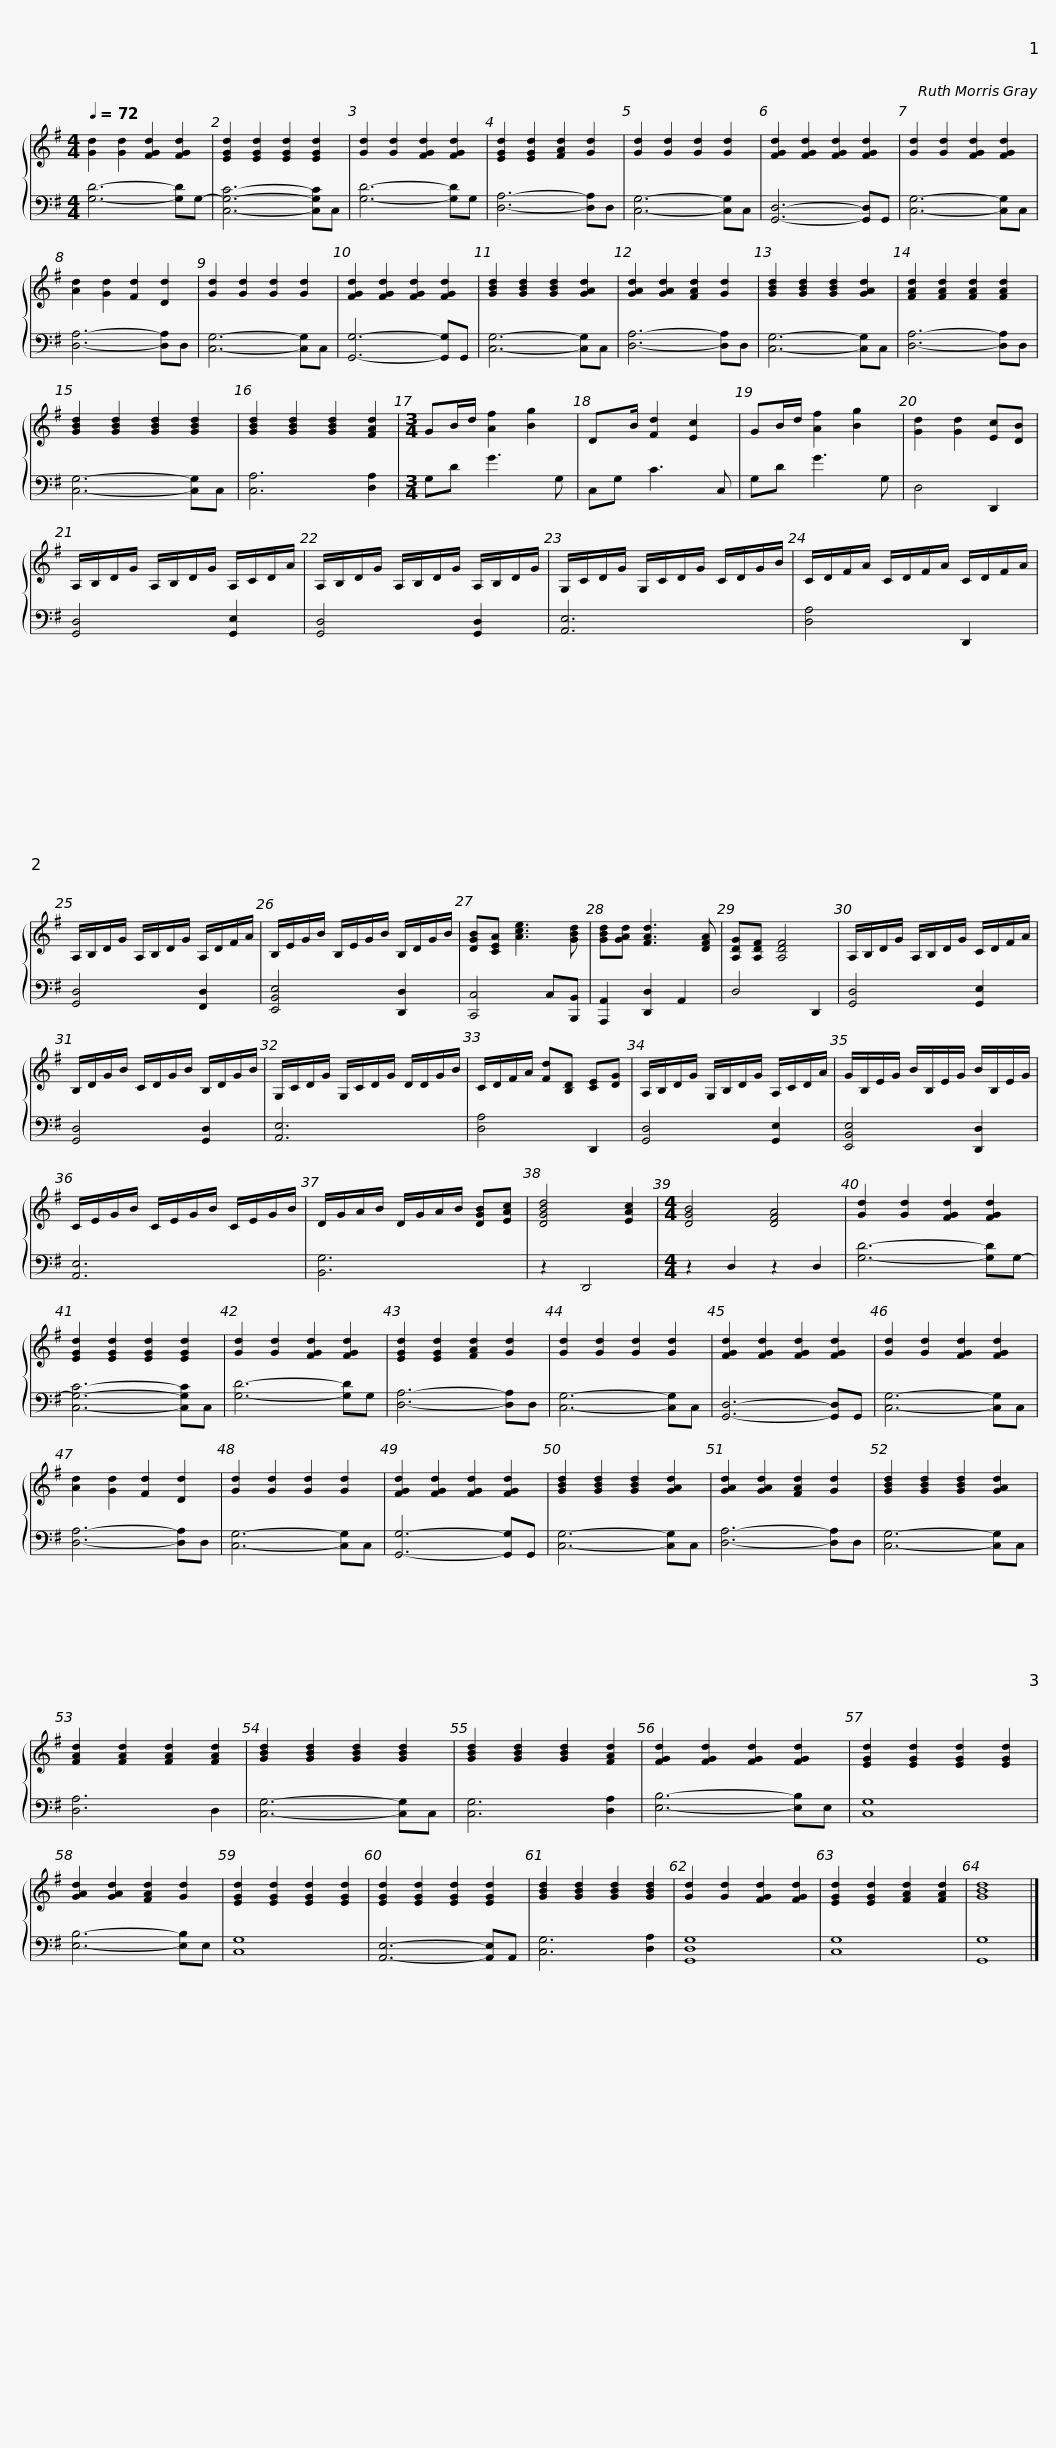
X:1
%%score { 1 | 2 }
L:1/8
Q:1/4=72
M:4/4
I:linebreak $
K:G
V:1 treble
V:2 bass
V:1
 [Gd]2 [Gd]2 [FGd]2 [FGd]2 | [EGd]2 [EGd]2 [EGd]2 [EGd]2 | [Gd]2 [Gd]2 [FGd]2 [FGd]2 | [EGd]2 [EGd]2 [FAd]2 [Gd]2 | [Gd]2 [Gd]2 [Gd]2 [Gd]2 | %5
 [FGd]2 [FGd]2 [FGd]2 [FGd]2 | [Gd]2 [Gd]2 [FGd]2 [FGd]2 |$ [Ad]2 [Gd]2 [Fd]2 [Dd]2 | [Gd]2 [Gd]2 [Gd]2 [Gd]2 | [FGd]2 [FGd]2 [FGd]2 [FGd]2 | %10
 [GBd]2 [GBd]2 [GBd]2 [GAd]2 | [GAd]2 [GAd]2 [FAd]2 [Gd]2 | [GBd]2 [GBd]2 [GBd]2 [GAd]2 | [FAd]2 [FAd]2 [FAd]2 [FAd]2 | [GBd]2 [GBd]2 [GBd]2 [GBd]2 |$ %15
 [GBd]2 [GBd]2 [GBd]2 [FAd]2 |[M:3/4] GB/d/ [Af]2 [Bg]2 | Dx/B/ [Fd]2 [Ec]2 | GB/d/ [Af]2 [Bg]2 | [Gd]2 [Gd]2 [Ec][DB] | %20
 A,/B,/D/G/ A,/B,/D/G/ A,/C/D/A/ |$ A,/B,/D/G/ A,/B,/D/G/ A,/B,/D/G/ | G,/C/D/G/ G,/C/D/G/ C/D/G/B/ | C/D/F/A/ C/D/F/A/ C/D/F/A/ |$ A,/B,/D/G/ A,/B,/D/G/ A,/D/F/A/ | %25
 B,/E/G/B/ B,/E/G/B/ B,/D/G/B/ | [DGB][CEA] [Ace]3 [GBd] | [GBd][GAd] [FAd]3 [DFA] | [A,DG][A,DF] [A,DF]4 |$ A,/B,/D/G/ A,/B,/D/G/ C/D/F/A/ | %30
 B,/D/G/B/ C/D/G/B/ B,/D/G/B/ | G,/C/D/G/ G,/C/D/G/ D/D/G/B/ | C/D/F/A/ [Fd][B,D] [CE][DG] |$ A,/B,/D/G/ G,/B,/D/G/ A,/C/D/A/ | G/B,/E/G/ B/B,/E/G/ B/B,/E/G/ | %35
 C/E/G/B/ C/E/G/B/ C/E/G/B/ | D/G/A/B/ D/G/A/B/ [DGB][EAc] |$ [DGBd]4 [EAc]2 |[M:4/4] [DGB]4 [DFA]4 | [Gd]2 [Gd]2 [FGd]2 [FGd]2 | %40
 [EGd]2 [EGd]2 [EGd]2 [EGd]2 | [Gd]2 [Gd]2 [FGd]2 [FGd]2 | [EGd]2 [EGd]2 [FAd]2 [Gd]2 | [Gd]2 [Gd]2 [Gd]2 [Gd]2 | [FGd]2 [FGd]2 [FGd]2 [FGd]2 |$ %45
 [Gd]2 [Gd]2 [FGd]2 [FGd]2 | [Ad]2 [Gd]2 [Fd]2 [Dd]2 | [Gd]2 [Gd]2 [Gd]2 [Gd]2 | [FGd]2 [FGd]2 [FGd]2 [FGd]2 | [GBd]2 [GBd]2 [GBd]2 [GAd]2 | %50
 [GAd]2 [GAd]2 [FAd]2 [Gd]2 | [GBd]2 [GBd]2 [GBd]2 [GAd]2 | [FAd]2 [FAd]2 [FAd]2 [FAd]2 |$ [GBd]2 [GBd]2 [GBd]2 [GBd]2 | [GBd]2 [GBd]2 [GBd]2 [FAd]2 | %55
 [FGd]2 [FGd]2 [FGd]2 [FGd]2 | [EGd]2 [EGd]2 [EGd]2 [EGd]2 | [GAd]2 [GAd]2 [FAd]2 [Gd]2 | [EGd]2 [EGd]2 [EGd]2 [EGd]2 | [EGd]2 [EGd]2 [EGd]2 [EGd]2 | %60
 [GBd]2 [GBd]2 [GBd]2 [GBd]2 |$ [Gd]2 [Gd]2 [FGd]2 [FGd]2 | [EGd]2 [EGd]2 [FAd]2 [FAd]2 | [GBd]8 |] %64
V:2
 [G,D]6- [G,D]G,- | [C,G,C]6- [C,G,C]C, | [G,D]6- [G,D]G, | [D,A,]6- [D,A,]D, | [C,G,]6- [C,G,]C, | %5
 [G,,D,]6- [G,,D,]G,, | [C,G,]6- [C,G,]C, |$ [D,A,]6- [D,A,]D, | [C,G,]6- [C,G,]C, | [G,,G,]6- [G,,G,]G,, | %10
 [C,G,]6- [C,G,]C, | [D,A,]6- [D,A,]D, | [C,G,]6- [C,G,]C, | [D,A,]6- [D,A,]D, | [C,G,]6- [C,G,]C, |$ %15
 [C,A,]6 [D,A,]2 |[M:3/4] G,D G3 G, | C,G, C3 C, | G,D G3 G, | D,4 D,,2 | %20
 [G,,D,]4 [G,,E,]2 |$ [G,,D,]4 [G,,D,]2 | [A,,E,]6 | [D,A,]4 D,,2 |$ [G,,D,]4 [F,,D,]2 | %25
 [E,,B,,E,]4 [D,,D,]2 | [C,,C,]4 C,[B,,,B,,] | [A,,,A,,]2 [D,,D,]2 A,,2 | D,4 D,,2 |$ [G,,D,]4 [G,,E,]2 | %30
 [G,,D,]4 [G,,D,]2 | [A,,E,]6 | [D,A,]4 D,,2 |$ [G,,D,]4 [G,,E,]2 | [E,,B,,E,]4 [D,,D,]2 | %35
 [A,,E,]6 | [B,,G,]6 |$ z2 D,,4 |[M:4/4] z2 D,2 z2 D,2 | [G,D]6- [G,D]G,- | %40
 [C,G,C]6- [C,G,C]C, | [G,D]6- [G,D]G, | [D,A,]6- [D,A,]D, | [C,G,]6- [C,G,]C, | [G,,D,]6- [G,,D,]G,, |$ %45
 [C,G,]6- [C,G,]C, | [D,A,]6- [D,A,]D, | [C,G,]6- [C,G,]C, | [G,,G,]6- [G,,G,]G,, | [C,G,]6- [C,G,]C, | %50
 [D,A,]6- [D,A,]D, | [C,G,]6- [C,G,]C, | [D,A,]6 D,2 |$ [C,G,]6- [C,G,]C, | [C,G,]6 [D,A,]2 | %55
 [E,B,]6- [E,B,]E, | [C,G,]8 | [E,B,]6- [E,B,]E, | [C,G,]8 | [A,,E,]6- [A,,E,]A,, | %60
 [C,G,]6 [D,A,]2 |$ [G,,D,G,]8 | [C,G,]8 | [G,,G,]8 |] %64
